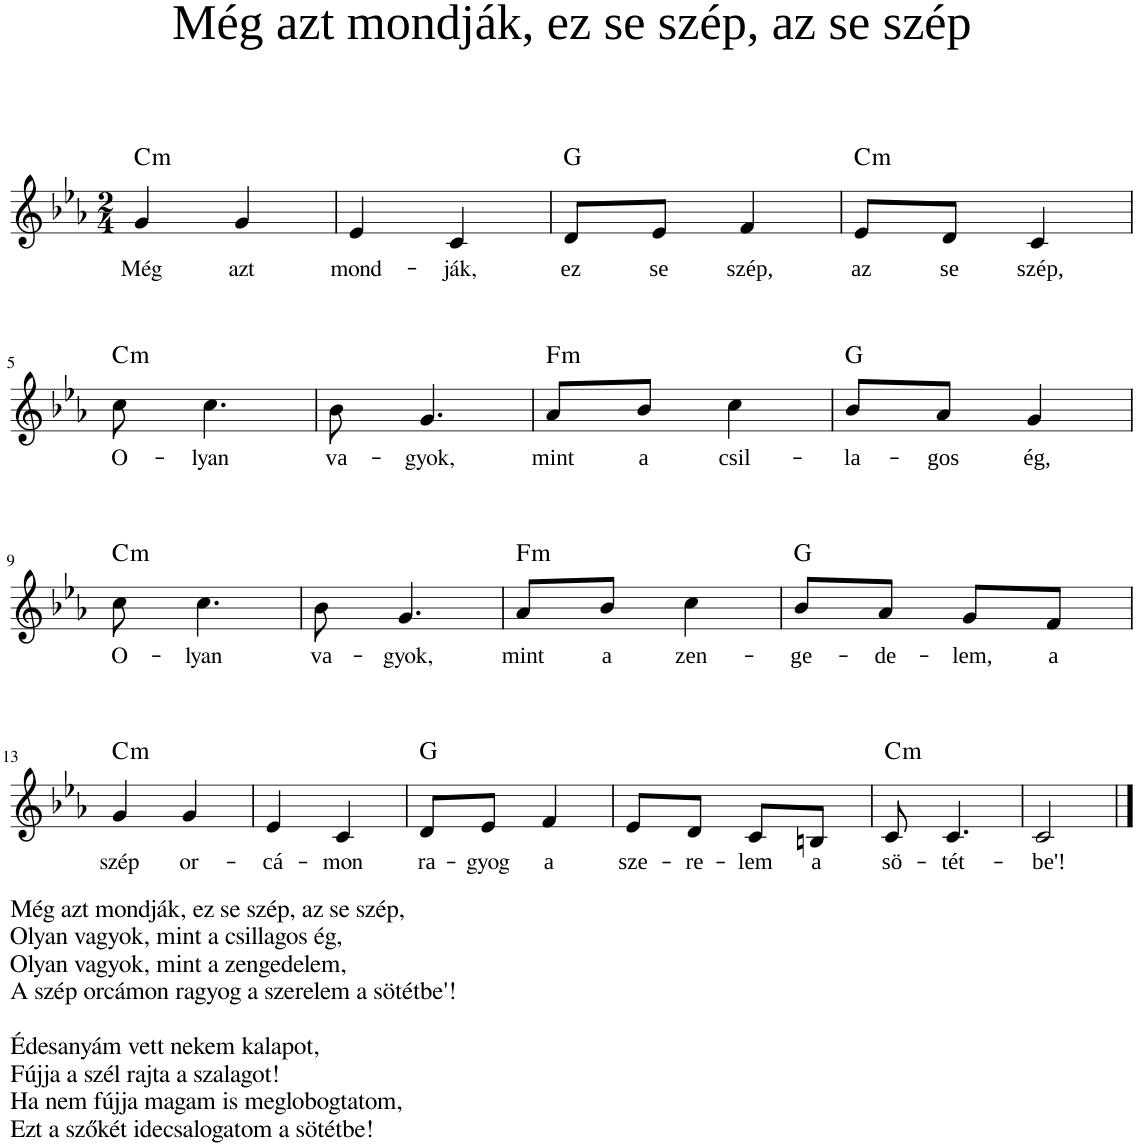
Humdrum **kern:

**kern	**text	**harte
*part1	*part1	*part1
*staff1	*staff1	*
*I"Piano	*	*
*I'Pno	*	*
*clefG2	*	*
*k[b-e-a-]	*	*
*M2/4	*	*
=1	=1	=1
!	!LO:LY:b	!LO:H:kt=m
4g/	Még	C:min
!	!LO:LY:b	!
4g/	azt	.
=2	=2	=2
!	!LO:LY:b	!
4e-/	mond-	.
!	!LO:LY:b	!
4c/	-ják,	.
=3	=3	=3
!	!LO:LY:b	!
8d/L	ez	G:maj
!	!LO:LY:b	!
8e-/J	se	.
!	!LO:LY:b	!
4f/	szép,	.
=4	=4	=4
!	!LO:LY:b	!LO:H:kt=m
8e-/L	az	C:min
!	!LO:LY:b	!
8d/J	se	.
!	!LO:LY:b	!
4c/	szép,	.
!!LO:LB:g=z
=5	=5	=5
!	!LO:LY:b	!LO:H:kt=m
8cc\	O-	C:min
!	!LO:LY:b	!
4.cc\	-lyan	.
=6	=6	=6
!	!LO:LY:b	!
8b-\	va-	.
!	!LO:LY:b	!
4.g/	-gyok,	.
=7	=7	=7
!	!LO:LY:b	!LO:H:kt=m
8a-/L	mint	F:min
!	!LO:LY:b	!
8b-/J	a	.
!	!LO:LY:b	!
4cc\	csil-	.
=8	=8	=8
!	!LO:LY:b	!
8b-/L	-la-	G:maj
!	!LO:LY:b	!
8a-/J	-gos	.
!	!LO:LY:b	!
4g/	ég,	.
!!LO:LB:g=z
=9	=9	=9
!	!LO:LY:b	!LO:H:kt=m
8cc\	O-	C:min
!	!LO:LY:b	!
4.cc\	-lyan	.
=10	=10	=10
!	!LO:LY:b	!
8b-\	va-	.
!	!LO:LY:b	!
4.g/	-gyok,	.
=11	=11	=11
!	!LO:LY:b	!LO:H:kt=m
8a-/L	mint	F:min
!	!LO:LY:b	!
8b-/J	a	.
!	!LO:LY:b	!
4cc\	zen-	.
=12	=12	=12
!	!LO:LY:b	!
8b-/L	-ge-	G:maj
!	!LO:LY:b	!
8a-/J	-de-	.
!	!LO:LY:b	!
8g/L	-lem,	.
!	!LO:LY:b	!
8f/J	a	.
!!LO:LB:g=z
=13	=13	=13
!LO:TX:b:t=Még azt mondják, ez se szép, az se szép,	!	!
!LO:TX:b:t=Olyan vagyok, mint a csillagos ég,	!	!
!LO:TX:b:t=Olyan vagyok, mint a zengedelem,	!	!
!LO:TX:b:t=A szép orcámon ragyog a szerelem a sötétbe'!	!	!
!LO:TX:b:t=Édesanyám vett nekem kalapot,	!	!
!LO:TX:b:t=Fújja a szél rajta a szalagot!	!	!
!LO:TX:b:t=Ha nem fújja magam is meglobogtatom,	!	!
!LO:TX:b:t=Ezt a szőkét idecsalogatom a sötétbe!	!	!
!	!LO:LY:b	!LO:H:kt=m
4g/	szép	C:min
!	!LO:LY:b	!
4g/	or-	.
=14	=14	=14
!	!LO:LY:b	!
4e-/	-cá-	.
!	!LO:LY:b	!
4c/	-mon	.
=15	=15	=15
!	!LO:LY:b	!
8d/L	ra-	G:maj
!	!LO:LY:b	!
8e-/J	-gyog	.
!	!LO:LY:b	!
4f/	a	.
=16	=16	=16
!	!LO:LY:b	!
8e-/L	sze-	.
!	!LO:LY:b	!
8d/J	-re-	.
!	!LO:LY:b	!
8c/L	-lem	.
!	!LO:LY:b	!
8Bn/J	a	.
=17	=17	=17
!	!LO:LY:b	!LO:H:kt=m
8c/	sö-	C:min
!	!LO:LY:b	!
4.c/	-tét-	.
=18	=18	=18
!	!LO:LY:b	!
2c/	-be'!	.
==	==	==
*-	*-	*-
